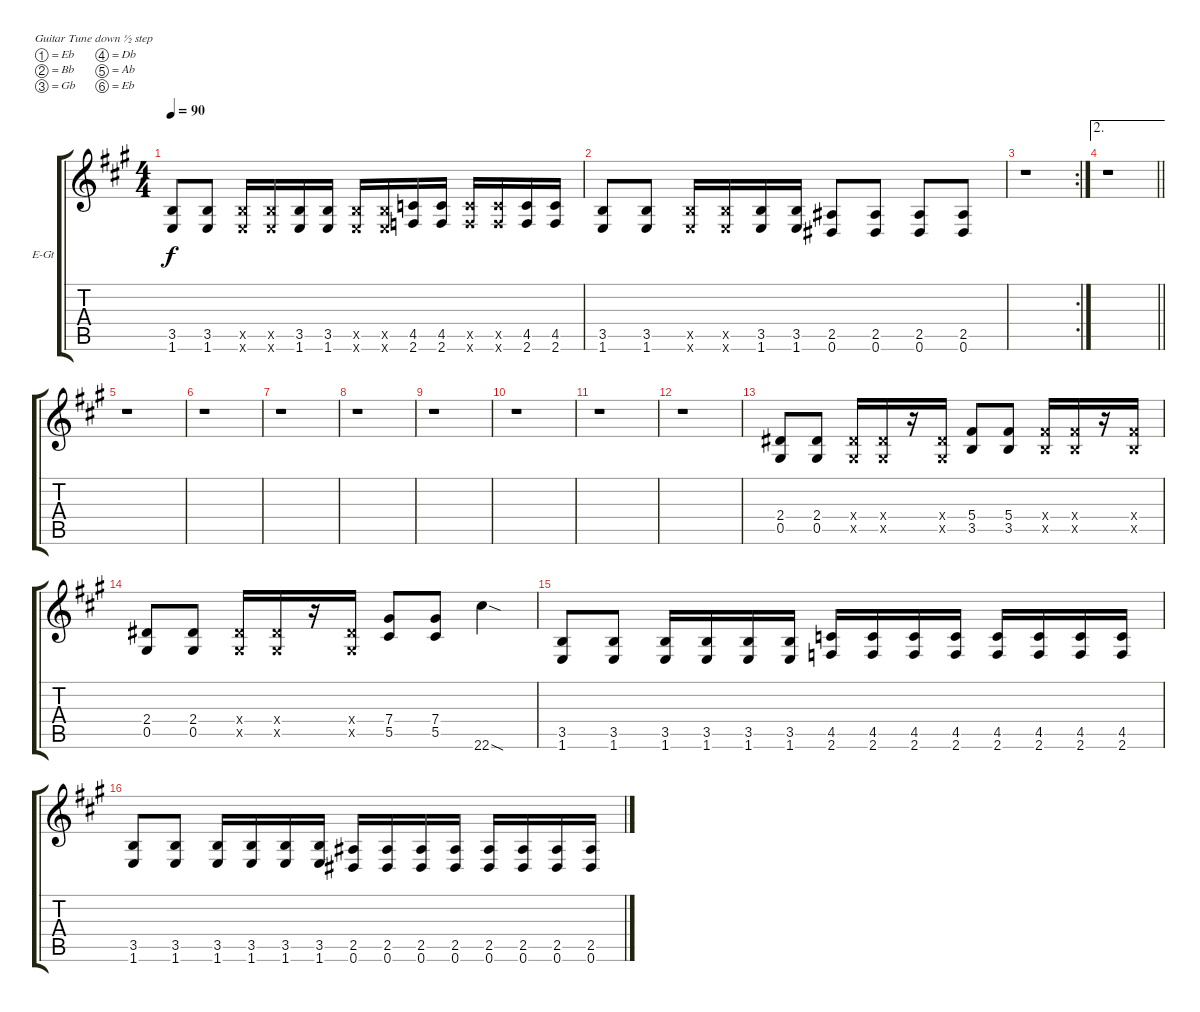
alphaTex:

\bracketExtendMode groupsimilarinstruments
\firstSystemTrackNameOrientation horizontal
\otherSystemsTrackNameOrientation horizontal
\track ("Untitled" "E-Gt") {instrument distortionguitar}
\staff {score tabs}
\tuning (Eb4 Bb3 Gb3 Db3 Ab2 Eb2)
\ts (4 4)
\tempo 90
\clef g2
\ks a
(3.5 1.6).8{dy f} (3.5 1.6).8 (3.5{x} 1.6{x}).16 (3.5{x} 1.6{x}).16 (3.5 1.6).16 (3.5 1.6).16 (3.5{x} 1.6{x}).16 (3.5{x} 1.6{x}).16 (4.5 2.6).16 (4.5 2.6).16 (4.5{x} 2.6{x}).16 (4.5{x} 2.6{x}).16 (4.5 2.6).16 (4.5 2.6).16 |
(3.5 1.6).8 (3.5 1.6).8 (3.5{x} 1.6{x}).16 (3.5{x} 1.6{x}).16 (3.5 1.6).16 (3.5 1.6).16 (2.5 0.6).8 (2.5 0.6).8 (2.5 0.6).8 (2.5 0.6).8 |
\rc 2
r.1 |
\ae 2
\barLineRight lightlight
r.1 |
\section ("" " ")
r.1 |
r.1 |
r.1 |
r.1 |
r.1 |
r.1 |
r.1 |
r.1 |
(2.4 0.5).8 (2.4 0.5).8 (2.4{x} 0.5{x}).16 (2.4{x} 0.5{x}).16 r.16 (2.4{x} 0.5{x}).16 (5.4 3.5).8 (5.4 3.5).8 (5.4{x} 3.5{x}).16 (5.4{x} 3.5{x}).16 r.16 (5.4{x} 3.5{x}).16 |
(2.4 0.5).8 (2.4 0.5).8 (2.4{x} 0.5{x}).16 (2.4{x} 0.5{x}).16 r.16 (2.4{x} 0.5{x}).16 (7.4 5.5).8 (7.4 5.5).8 22.6{sod}.4 |
(3.5 1.6).8 (3.5 1.6).8 (3.5 1.6).16 (3.5 1.6).16 (3.5 1.6).16 (3.5 1.6).16 (4.5 2.6).16 (4.5 2.6).16 (4.5 2.6).16 (4.5 2.6).16 (4.5 2.6).16 (4.5 2.6).16 (4.5 2.6).16 (4.5 2.6).16 |
(3.5 1.6).8 (3.5 1.6).8 (3.5 1.6).16 (3.5 1.6).16 (3.5 1.6).16 (3.5 1.6).16 (2.5 0.6).16 (2.5 0.6).16 (2.5 0.6).16 (2.5 0.6).16 (2.5 0.6).16 (2.5 0.6).16 (2.5 0.6).16 (2.5 0.6).16
